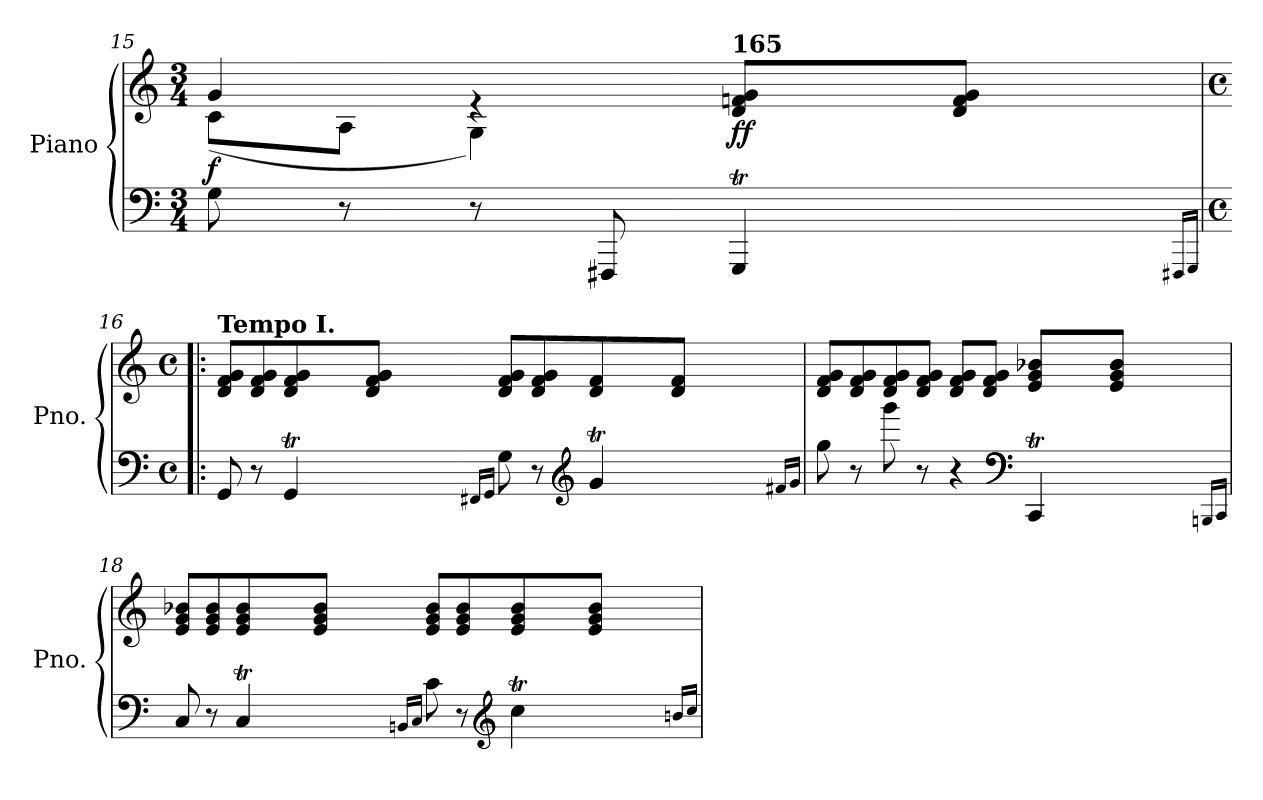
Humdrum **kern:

**kern	**kern	**dynam
*part1	*part1	*part1
*staff2	*staff1	*staff1/2
*I"Piano	*	*
*I'Pno.	*	*
*clefF4	*clefG2	*
*k[]	*k[]	*
*M3/4	*M3/4	*
=15	=15	=15
*^	*^	*
!	!	!	!	!LO:DY:b
8G\	2ryy	4g/	(<8c\L	f
8r	.	.	8A\J	.
8r	.	4re	4G\)	.
8FFF#X/	.	.	.	.
!	!	!LO:TX:a:B:t=165	!	!
!	!	!	!	!LO:DY:b
4GGGT/	32AAA!yy	8d/ 8fn/ 8g/L	4ryy	ff
.	32GGG!yy	.	.	.
.	32AAA!yy	.	.	.
.	32GGG!yy	.	.	.
.	32AAA!yy	8d/ 8f/ 8g/J	.	.
.	32GGG!yy	.	.	.
.	32FFF#!yy	.	.	.
.	32GGG!yy	.	.	.
*	*	*v	*v	*
16qFFF#X/LL	.	.	.
16qGGG/JJ	.	.	.
!!LO:LB:g=z
=16!|:	=16!|:	=16!|:	=16!|:
*M4/4	*	*M4/4	*
*met(c)	*	*met(c)	*
!	!	!LO:TX:a:B:t=Tempo I.	!
8GG/	4ryy	8d/ 8f/ 8g/L	.
8r	.	8d/ 8f/ 8g/	.
4GGT/	32AA!yy	8d/ 8f/ 8g/	.
.	32GG!yy	.	.
.	32AA!yy	.	.
.	32GG!yy	.	.
.	32AA!yy	8d/ 8f/ 8g/J	.
.	32GG!yy	.	.
.	32FF#!yy	.	.
.	32GG!yy	.	.
16qFF#X/LL	.	.	.
16qGG/JJ	.	.	.
8G\	4ryy	8d/ 8f/ 8g/L	.
8r	.	8d/ 8f/ 8g/	.
*clefG2	*	*	*
4gT/	32a!yy	8d/ 8f/	.
.	32g!yy	.	.
.	32a!yy	.	.
.	32g!yy	.	.
.	32a!yy	8d/ 8f/J	.
.	32g!yy	.	.
.	32f#!yy	.	.
.	32g!yy	.	.
16qf#X/LL	.	.	.
16qg/JJ	.	.	.
=17	=17	=17	=17
8gg\	4rcccyy	8d/ 8f/ 8g/L	.
8r	.	8d/ 8f/ 8g/	.
8ggg\	4rcccyy	8d/ 8f/ 8g/	.
8r	.	8d/ 8f/ 8g/J	.
4r	4rcccyy	8d/ 8f/ 8g/L	.
.	.	8d/ 8f/ 8g/J	.
*clefF4	*	*	*
4CCT/	32DD!yy	8e/ 8g/ 8b-X/L	.
.	32CC!yy	.	.
.	32DD!yy	.	.
.	32CC!yy	.	.
.	32DD!yy	8e/ 8g/ 8b-/J	.
.	32CC!yy	.	.
.	32BBB!yy	.	.
.	32CC!yy	.	.
16qBBBn/LL	.	.	.
16qCC/JJ	.	.	.
!!LO:LB:g=z
=18	=18	=18	=18
8C/	4ryy	8e/ 8g/ 8b-X/L	.
8r	.	8e/ 8g/ 8b-/	.
4CT/	32D!yy	8e/ 8g/ 8b-/	.
.	32C!yy	.	.
.	32D!yy	.	.
.	32C!yy	.	.
.	32D!yy	8e/ 8g/ 8b-/J	.
.	32C!yy	.	.
.	32BB!yy	.	.
.	32C!yy	.	.
16qBBn/LL	.	.	.
16qC/JJ	.	.	.
8c\	4ryy	8e/ 8g/ 8b-/L	.
8r	.	8e/ 8g/ 8b-/	.
*clefG2	*	*	*
4ccT\	32dd!yy	8e/ 8g/ 8b-/	.
.	32cc!yy	.	.
.	32dd!yy	.	.
.	32cc!yy	.	.
.	32dd!yy	8e/ 8g/ 8b-/J	.
.	32cc!yy	.	.
.	32b!yy	.	.
.	32cc!yy	.	.
*v	*v	*	*
16qbn/LL	.	.
16qcc/JJ	.	.
=	=	=
*-	*-	*-
